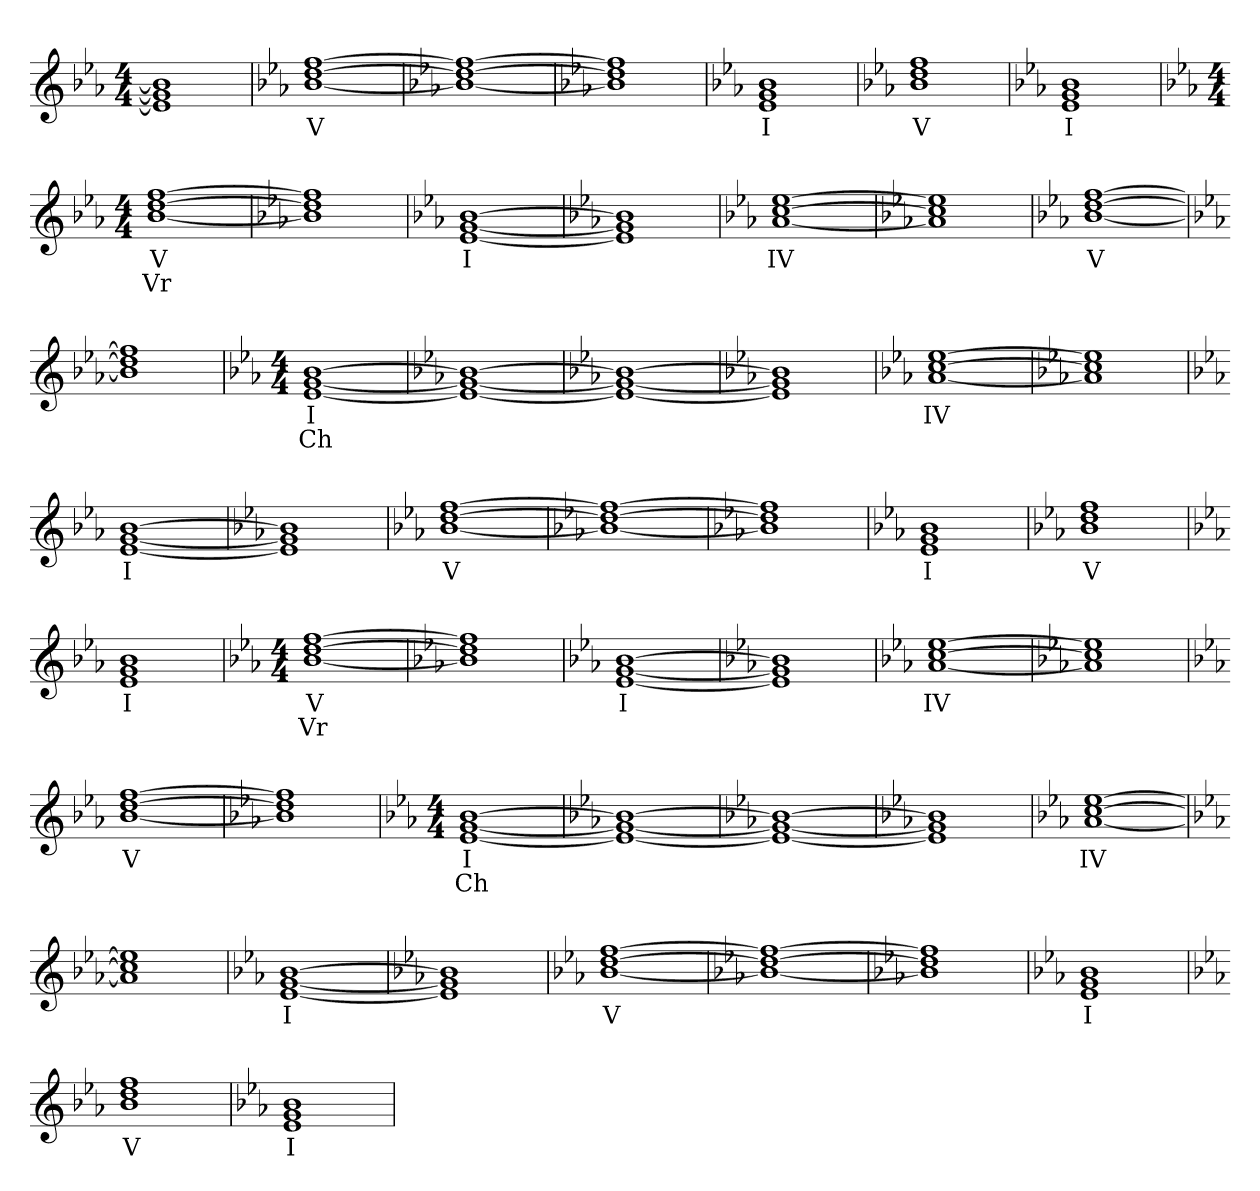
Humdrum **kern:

**kern	**text	**text
*part1	*part1	*part1
*staff1	*staff1	*staff1
*k[b-e-a-]	*	*
*E-:	*	*
*M4/4	*	*
=	=	=
1e-] 1g] 1b-]	.	.
=	=	=
*k[b-e-a-]	*	*
*E-:	*	*
[1b- [1dd [1ff	V	.
=	=	=
*k[b-e-a-]	*	*
*E-:	*	*
1b-_ 1dd_ 1ff_	.	.
=	=	=
*k[b-e-a-]	*	*
*E-:	*	*
1b-] 1dd] 1ff]	.	.
=	=	=
*k[b-e-a-]	*	*
*E-:	*	*
1e- 1g 1b-	I	.
=	=	=
*k[b-e-a-]	*	*
*E-:	*	*
1b- 1dd 1ff	V	.
=	=	=
*k[b-e-a-]	*	*
*E-:	*	*
1e- 1g 1b-	I	.
=	=	=
*k[b-e-a-]	*	*
*E-:	*	*
*M4/4	*	*
[1b- [1dd [1ff	V	Vr
=	=	=
*k[b-e-a-]	*	*
*E-:	*	*
1b-] 1dd] 1ff]	.	.
=	=	=
*k[b-e-a-]	*	*
*E-:	*	*
[1e- [1g [1b-	I	.
=	=	=
*k[b-e-a-]	*	*
*E-:	*	*
1e-] 1g] 1b-]	.	.
=	=	=
*k[b-e-a-]	*	*
*E-:	*	*
[1a- [1cc [1ee-	IV	.
=	=	=
*k[b-e-a-]	*	*
*E-:	*	*
1a-] 1cc] 1ee-]	.	.
=	=	=
*k[b-e-a-]	*	*
*E-:	*	*
[1b- [1dd [1ff	V	.
=	=	=
*k[b-e-a-]	*	*
*E-:	*	*
1b-] 1dd] 1ff]	.	.
=	=	=
*k[b-e-a-]	*	*
*E-:	*	*
*M4/4	*	*
[1e- [1g [1b-	I	Ch
=	=	=
*k[b-e-a-]	*	*
*E-:	*	*
1e-_ 1g_ 1b-_	.	.
=	=	=
*k[b-e-a-]	*	*
*E-:	*	*
1e-_ 1g_ 1b-_	.	.
=	=	=
*k[b-e-a-]	*	*
*E-:	*	*
1e-] 1g] 1b-]	.	.
=	=	=
*k[b-e-a-]	*	*
*E-:	*	*
[1a- [1cc [1ee-	IV	.
=	=	=
*k[b-e-a-]	*	*
*E-:	*	*
1a-] 1cc] 1ee-]	.	.
=	=	=
*k[b-e-a-]	*	*
*E-:	*	*
[1e- [1g [1b-	I	.
=	=	=
*k[b-e-a-]	*	*
*E-:	*	*
1e-] 1g] 1b-]	.	.
=	=	=
*k[b-e-a-]	*	*
*E-:	*	*
[1b- [1dd [1ff	V	.
=	=	=
*k[b-e-a-]	*	*
*E-:	*	*
1b-_ 1dd_ 1ff_	.	.
=	=	=
*k[b-e-a-]	*	*
*E-:	*	*
1b-] 1dd] 1ff]	.	.
=	=	=
*k[b-e-a-]	*	*
*E-:	*	*
1e- 1g 1b-	I	.
=	=	=
*k[b-e-a-]	*	*
*E-:	*	*
1b- 1dd 1ff	V	.
=	=	=
*k[b-e-a-]	*	*
*E-:	*	*
1e- 1g 1b-	I	.
=	=	=
*k[b-e-a-]	*	*
*E-:	*	*
*M4/4	*	*
[1b- [1dd [1ff	V	Vr
=	=	=
*k[b-e-a-]	*	*
*E-:	*	*
1b-] 1dd] 1ff]	.	.
=	=	=
*k[b-e-a-]	*	*
*E-:	*	*
[1e- [1g [1b-	I	.
=	=	=
*k[b-e-a-]	*	*
*E-:	*	*
1e-] 1g] 1b-]	.	.
=	=	=
*k[b-e-a-]	*	*
*E-:	*	*
[1a- [1cc [1ee-	IV	.
=	=	=
*k[b-e-a-]	*	*
*E-:	*	*
1a-] 1cc] 1ee-]	.	.
=	=	=
*k[b-e-a-]	*	*
*E-:	*	*
[1b- [1dd [1ff	V	.
=	=	=
*k[b-e-a-]	*	*
*E-:	*	*
1b-] 1dd] 1ff]	.	.
=	=	=
*k[b-e-a-]	*	*
*E-:	*	*
*M4/4	*	*
[1e- [1g [1b-	I	Ch
=	=	=
*k[b-e-a-]	*	*
*E-:	*	*
1e-_ 1g_ 1b-_	.	.
=	=	=
*k[b-e-a-]	*	*
*E-:	*	*
1e-_ 1g_ 1b-_	.	.
=	=	=
*k[b-e-a-]	*	*
*E-:	*	*
1e-] 1g] 1b-]	.	.
=	=	=
*k[b-e-a-]	*	*
*E-:	*	*
[1a- [1cc [1ee-	IV	.
=	=	=
*k[b-e-a-]	*	*
*E-:	*	*
1a-] 1cc] 1ee-]	.	.
=	=	=
*k[b-e-a-]	*	*
*E-:	*	*
[1e- [1g [1b-	I	.
=	=	=
*k[b-e-a-]	*	*
*E-:	*	*
1e-] 1g] 1b-]	.	.
=	=	=
*k[b-e-a-]	*	*
*E-:	*	*
[1b- [1dd [1ff	V	.
=	=	=
*k[b-e-a-]	*	*
*E-:	*	*
1b-_ 1dd_ 1ff_	.	.
=	=	=
*k[b-e-a-]	*	*
*E-:	*	*
1b-] 1dd] 1ff]	.	.
=	=	=
*k[b-e-a-]	*	*
*E-:	*	*
1e- 1g 1b-	I	.
=	=	=
*k[b-e-a-]	*	*
*E-:	*	*
1b- 1dd 1ff	V	.
=	=	=
*k[b-e-a-]	*	*
*E-:	*	*
1e- 1g 1b-	I	.
=	=	=
*-	*-	*-
